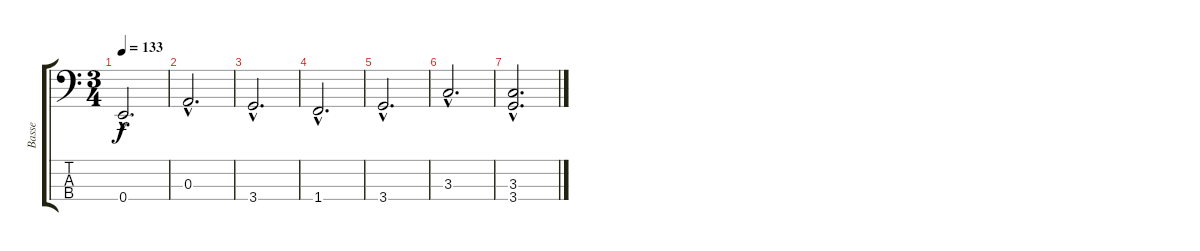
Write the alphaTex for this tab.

\track ("Basse" "Basse") {instrument electricbassfinger}
\staff {score tabs}
\tuning (G2 D2 A1 E1) {hide}
\ts (3 4)
\tempo 133
\clef f4
\ks c
0.4{hac}.2{d dy f} |
0.3{hac}.2{d} |
3.4{hac}.2{d} |
1.4{hac}.2{d} |
3.4{hac}.2{d} |
3.3{hac}.2{d} |
(3.3{hac} 3.4{hac}).2{d}
